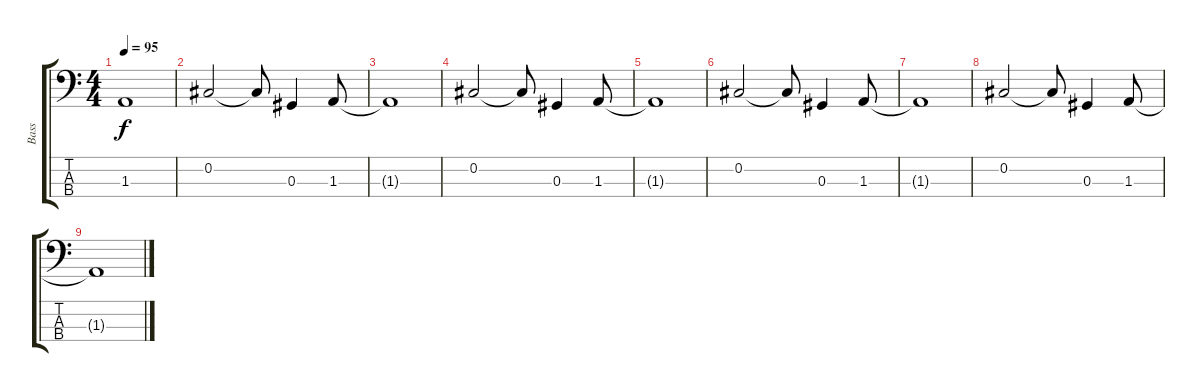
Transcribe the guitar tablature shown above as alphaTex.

\track ("Bass" "Bass") {instrument electricbassfinger}
\staff {score tabs}
\tuning (Gb2 Db2 Ab1 Eb1) {hide}
\ts (4 4)
\tempo 95
\clef f4
\ks c
1.3{t}.1{dy f} |
0.2.2 0.2{t}.8 0.3.4 1.3.8 |
1.3{t}.1 |
0.2.2 0.2{t}.8 0.3.4 1.3.8 |
1.3{t}.1 |
0.2.2 0.2{t}.8 0.3.4 1.3.8 |
1.3{t}.1 |
0.2.2 0.2{t}.8 0.3.4 1.3.8 |
1.3{t}.1
